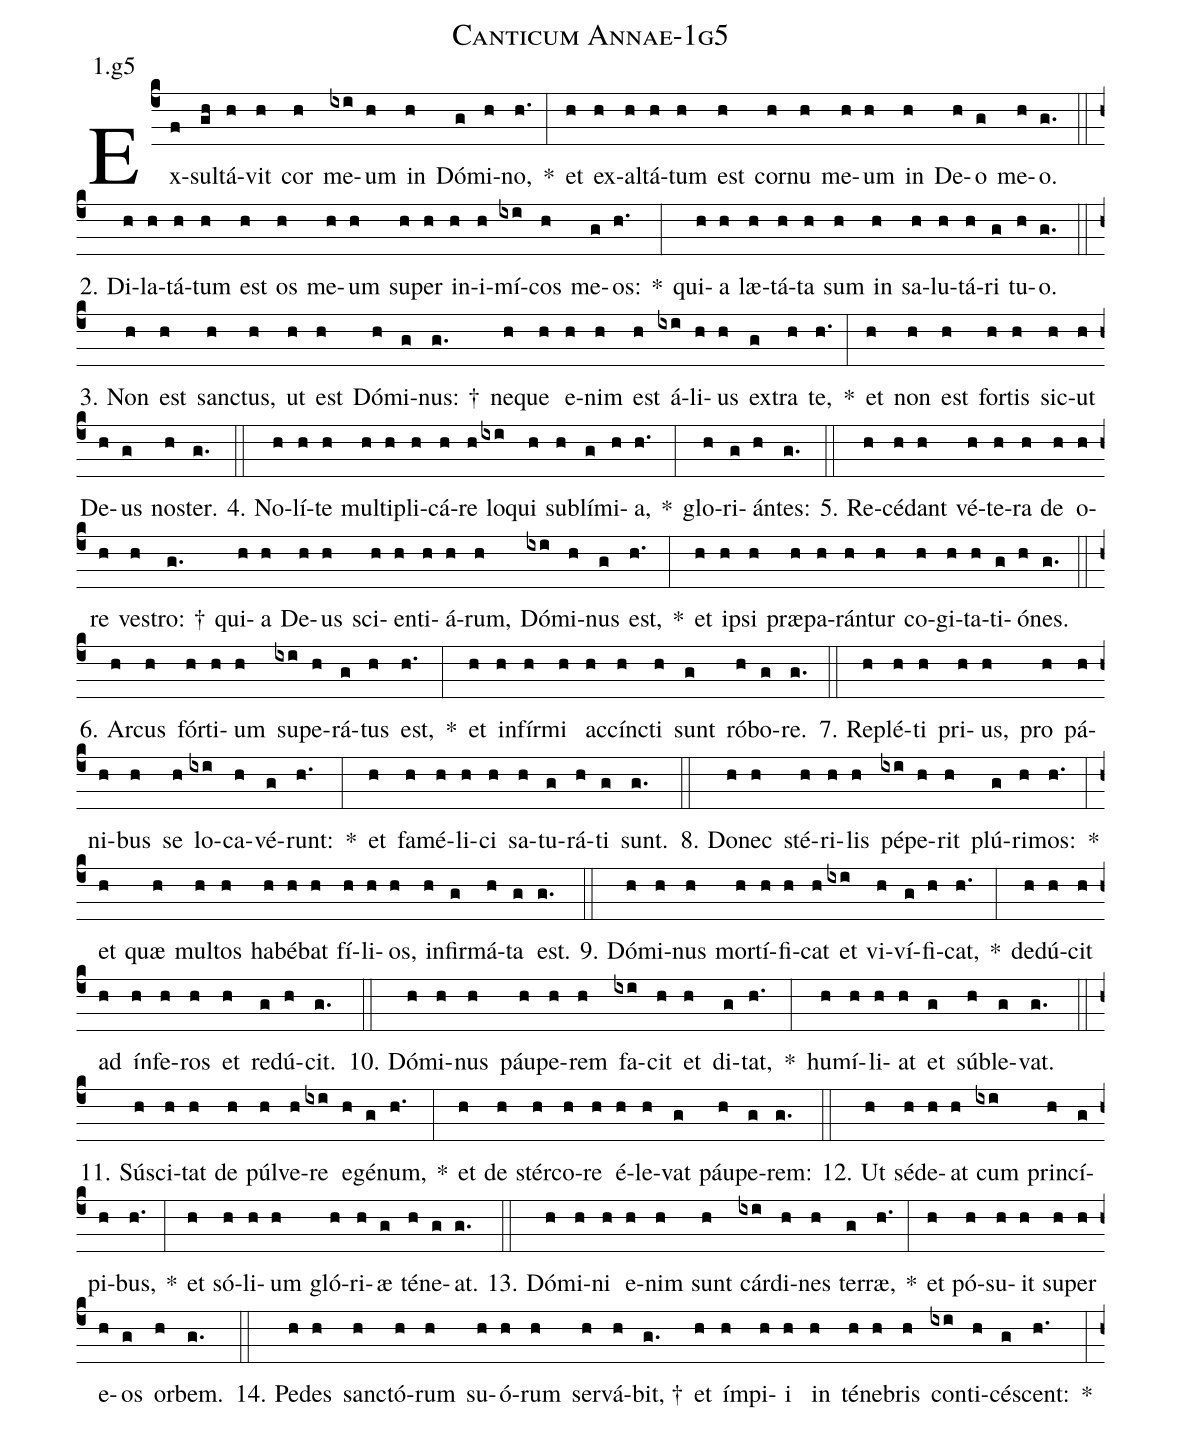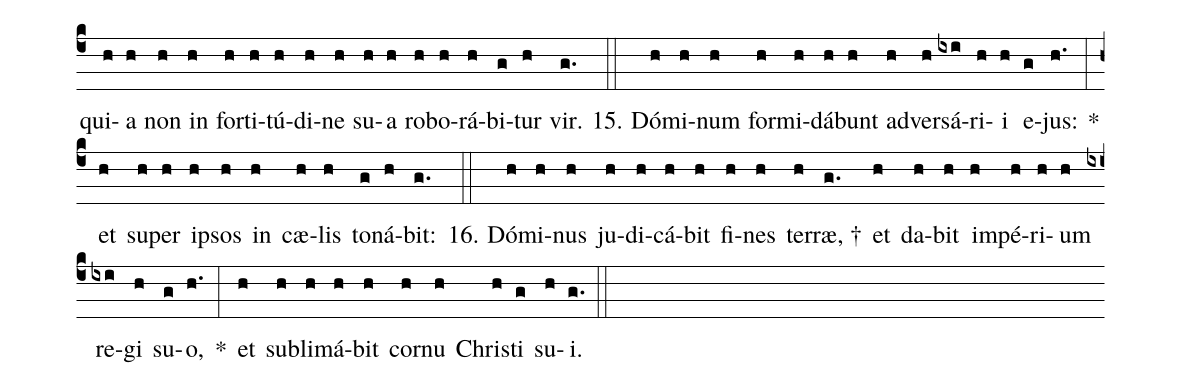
name: Canticum Annae-1g5;
annotation: 1.g5;
%%
(c4)Ex(f)sul(gh)tá(h)vit(h) cor(h) me(ixi)um(h) in(h) Dó(g)mi(h)no,(h.) *(:) et(h) ex(h)al(h)tá(h)tum(h) est(h) cor(h)nu(h) me(h)um(h) in(h) De(h)o(g) me(h)o.(g.) (::)
2. Di(h)la(h)tá(h)tum(h) est(h) os(h) me(h)um(h) su(h)per(h) in(h)i(h)mí(ixi)cos(h) me(g)os:(h.) *(:) qui(h)a(h) læ(h)tá(h)ta(h) sum(h) in(h) sa(h)lu(h)tá(h)ri(g) tu(h)o.(g.) (::)
3. Non(h) est(h) sanc(h)tus,(h) ut(h) est(h) Dó(h)mi(g)nus: †(g.) ne(h)que(h) e(h)nim(h) est(h) á(ixi)li(h)us(h) ex(g)tra(h) te,(h.) *(:) et(h) non(h) est(h) for(h)tis(h) sic(h)ut(h) De(h)us(g) nos(h)ter.(g.) (::)
4. No(h)lí(h)te(h) mul(h)ti(h)pli(h)cá(h)re(h) lo(ixi)qui(h) sub(h)lí(g)mi(h)a,(h.) *(:) glo(h)ri(g)án(h)tes:(g.) (::)
5. Re(h)cé(h)dant(h) vé(h)te(h)ra(h) de(h) o(h)re(h) ves(h)tro: †(g.) qui(h)a(h) De(h)us(h) sci(h)en(h)ti(h)á(h)rum,(h) Dó(ixi)mi(h)nus(g) est,(h.) *(:) et(h) ip(h)si(h) præ(h)pa(h)rán(h)tur(h) co(h)gi(h)ta(h)ti(g)ó(h)nes.(g.) (::)
6. Ar(h)cus(h) fór(h)ti(h)um(h) su(ixi)pe(h)rá(g)tus(h) est,(h.) *(:) et(h) in(h)fír(h)mi(h) ac(h)cínc(h)ti(h) sunt(g) ró(h)bo(g)re.(g.) (::)
7. Re(h)plé(h)ti(h) pri(h)us,(h) pro(h) pá(h)ni(h)bus(h) se(h) lo(ixi)ca(h)vé(g)runt:(h.) *(:) et(h) fa(h)mé(h)li(h)ci(h) sa(h)tu(g)rá(h)ti(g) sunt.(g.) (::)
8. Do(h)nec(h) sté(h)ri(h)lis(h) pé(ixi)pe(h)rit(h) plú(g)ri(h)mos:(h.) *(:) et(h) quæ(h) mul(h)tos(h) ha(h)bé(h)bat(h) fí(h)li(h)os,(h) in(h)fir(g)má(h)ta(g) est.(g.) (::)
9. Dó(h)mi(h)nus(h) mor(h)tí(h)fi(h)cat(h) et(ixi) vi(h)ví(g)fi(h)cat,(h.) *(:) de(h)dú(h)cit(h) ad(h) ín(h)fe(h)ros(h) et(h) re(g)dú(h)cit.(g.) (::)
10. Dó(h)mi(h)nus(h) páu(h)pe(h)rem(h) fa(ixi)cit(h) et(h) di(g)tat,(h.) *(:) hu(h)mí(h)li(h)at(h) et(g) súb(h)le(g)vat.(g.) (::)
11. Sú(h)sci(h)tat(h) de(h) púl(h)ve(h)re(ixi) e(h)gé(g)num,(h.) *(:) et(h) de(h) stér(h)co(h)re(h) é(h)le(h)vat(g) páu(h)pe(g)rem:(g.) (::)
12. Ut(h) sé(h)de(h)at(h) cum(ixi) prin(h)cí(g)pi(h)bus,(h.) *(:) et(h) só(h)li(h)um(h) gló(h)ri(h)æ(g) té(h)ne(g)at.(g.) (::)
13. Dó(h)mi(h)ni(h) e(h)nim(h) sunt(h) cár(ixi)di(h)nes(h) ter(g)ræ,(h.) *(:) et(h) pó(h)su(h)it(h) su(h)per(h) e(h)os(g) or(h)bem.(g.) (::)
14. Pe(h)des(h) sanc(h)tó(h)rum(h) su(h)ó(h)rum(h) ser(h)vá(h)bit, †(g.) et(h) ím(h)pi(h)i(h) in(h) té(h)ne(h)bris(h) con(ixi)ti(h)cé(g)scent:(h.) *(:) qui(h)a(h) non(h) in(h) for(h)ti(h)tú(h)di(h)ne(h) su(h)a(h) ro(h)bo(h)rá(h)bi(g)tur(h) vir.(g.) (::)
15. Dó(h)mi(h)num(h) for(h)mi(h)dá(h)bunt(h) ad(h)ver(h)sá(ixi)ri(h)i(h) e(g)jus:(h.) *(:) et(h) su(h)per(h) ip(h)sos(h) in(h) cæ(h)lis(h) to(g)ná(h)bit:(g.) (::)
16. Dó(h)mi(h)nus(h) ju(h)di(h)cá(h)bit(h) fi(h)nes(h) ter(h)ræ, †(g.) et(h) da(h)bit(h) im(h)pé(h)ri(h)um(h) re(ixi)gi(h) su(g)o,(h.) *(:) et(h) sub(h)li(h)má(h)bit(h) cor(h)nu(h) Chris(h)ti(g) su(h)i.(g.) (::)
